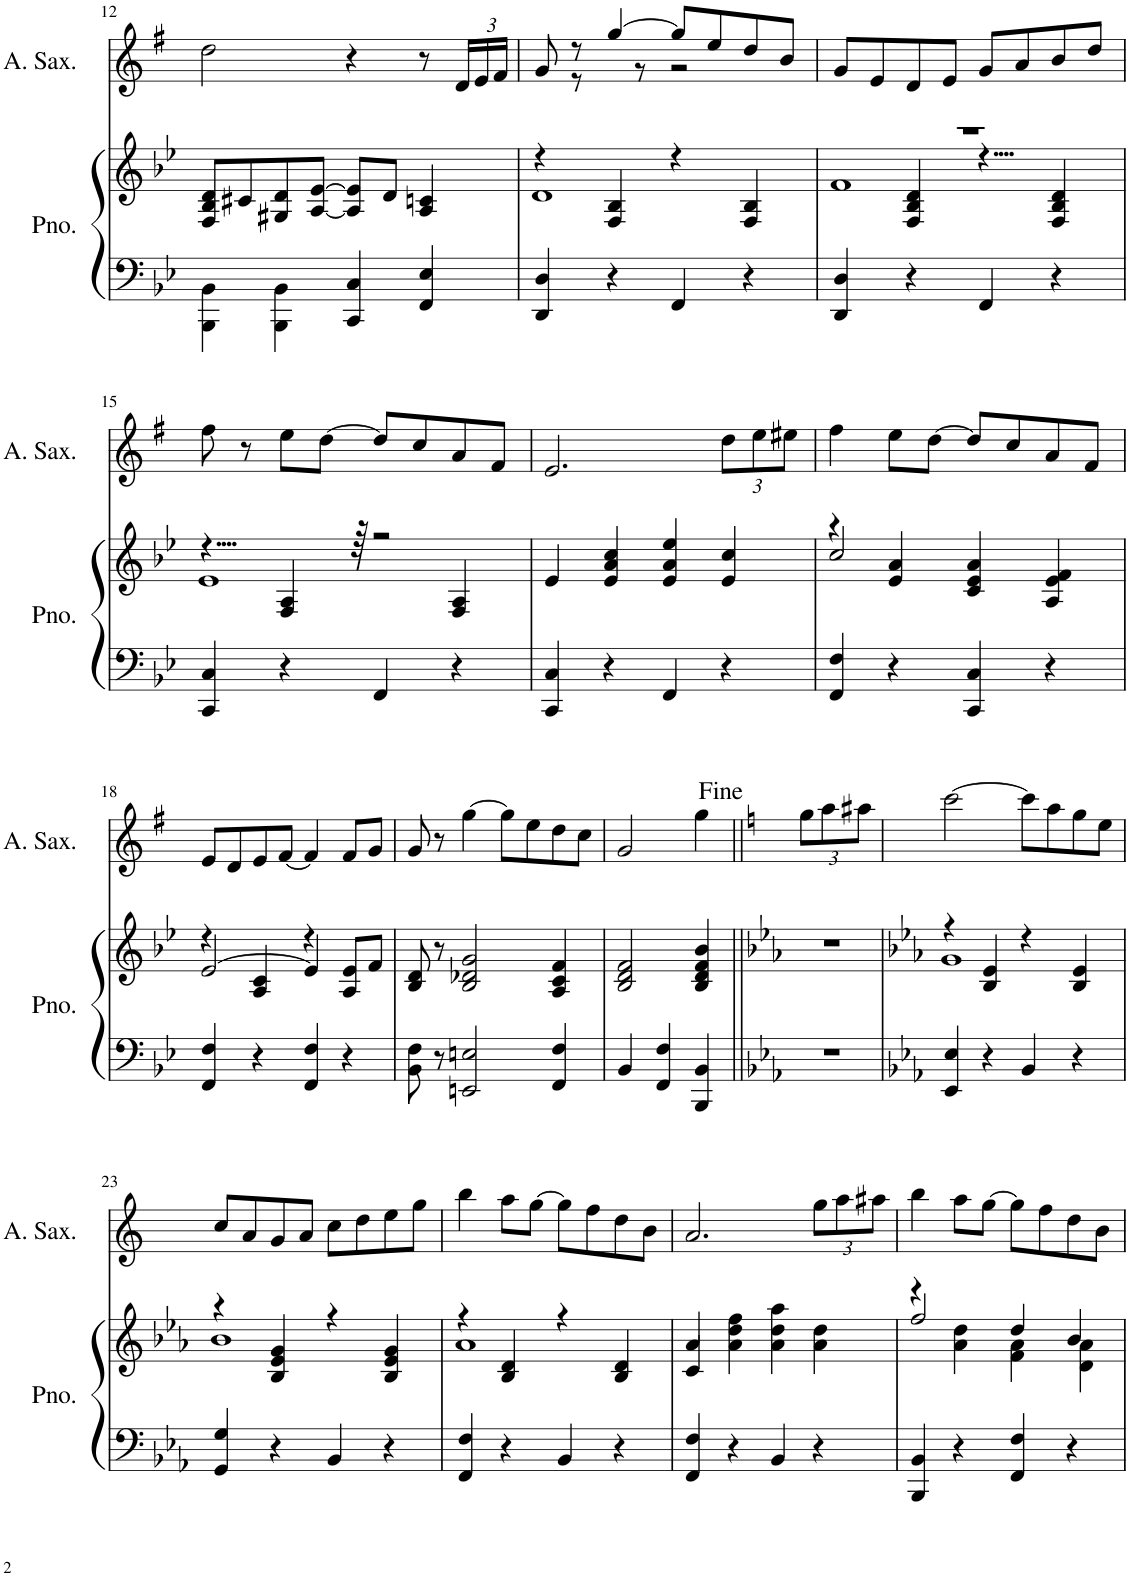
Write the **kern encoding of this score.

**kern	**kern	**kern
*part2	*part2	*part1
*staff3	*staff2	*staff1
*I"Piano	*	*I"Alto Saxophone
*I'Pno.	*	*I'A. Sax.
!!LO:PB:g=z
*clefF4	*clefG2	*clefG2
*	*	*Trd5c9
*k[b-e-]	*k[b-e-]	*k[f#]
*M4/4	*M4/4	*M4/4
*met(c|)	*met(c|)	*met(c|)
=12	=12	=12
4BBB-\ 4BB-\	8F/ 8B-/ 8d/L	2dd\
.	8c#X/	.
4BBB-\ 4BB-\	8G#X/ 8d/	.
.	[8A/ [8e-/J	.
4CC/ 4C/	8A/] 8e-/]L	4r
.	8d/J	.
4FF/ 4E-/	4A/ 4cn/	8r
*	*	*Xbrackettup
.	.	24d/LL
.	.	24e/
.	.	24f#/JJ
=13	=13	=13
*	*^	*^
4DD/ 4D/	4r	1d	8g/	8ryy
.	.	.	8r	8r
4r	4F/ 4B-/	.	[4gg/	8ryy
.	.	.	.	8r
4FF/	4r	.	8gg/L]	2r
.	.	.	8ee/	.
4r	4F/ 4B-/	.	8dd/	.
.	.	.	8b/J	.
*	*	*	*v	*v
=14	=14	=14	=14
4DD/ 4D/	1r	1f	8g/L
.	.	.	8e/
4r	.	.	8d/
.	.	.	8e/J
4FF/	.	.	8g/L
.	.	.	8a/
4r	.	.	8b/
.	.	.	8dd/J
2ryy	4F/ 4B-/ 4d/	2ryy	2ryy
.	64%31r	.	.
64%31ryy	.	4ryy	64%31ryy
.	4F/ 4B-/ 4d/	.	.
.	.	8...ryy	.
!!LO:LB:g=z
=15	=15	=15	=15
4CC/ 4C/	64%31r	1e-	8ff#\
.	.	.	8r
4r	.	.	8ee\L
.	.	.	[8dd\J
.	4F/ 4A/	.	.
4FF/	.	.	8dd/L]
.	.	.	8cc/
.	64r	.	.
4r	2r	.	8a/
.	.	.	8f#/J
2ryy	.	2ryy	2ryy
.	4F/ 4A/	.	.
=16	=16	=16	=16
4CC/ 4C/	4ryy	4e-/	2.e/
4r	4e-/ 4a/ 4cc/	2.ryy	.
4FF/	4e-/ 4a/ 4ee-/	.	.
4r	4e-/ 4cc/	.	12dd\L
.	.	.	12ee\
.	.	.	12ee#X\J
=17	=17	=17	=17
4FF/ 4F/	4r	2cc/	4ff#\
4r	4e-/ 4a/	.	8ee\L
.	.	.	[8dd\J
4CC/ 4C/	4c/ 4e-/ 4a/	2ryy	8dd/L]
.	.	.	8cc/
4r	4A/ 4e-/ 4f/	.	8a/
.	.	.	8f#/J
!!LO:LB:g=z
=18	=18	=18	=18
4FF/ 4F/	4r	[2e-/	8e/L
.	.	.	8d/
4r	4A/ 4c/	.	8e/
.	.	.	[8f#/J
4FF/ 4F/	4r	4e-/]	4f#/]
4r	8A/ 8e-/L	4ryy	8f#/L
.	8f/J	.	8g/J
*	*v	*v	*
=19	=19	=19
8BB-\ 8F\	8B-/ 8d/	8g/
8r	8r	8r
2EEn/ 2En/	2B-/ 2d-X/ 2g/	[4gg\
.	.	8gg\L]
.	.	8ee\
4FF/ 4F/	4A/ 4c/ 4f/	8dd\
.	.	8cc\J
=20	=20	=20
4BB-/	2B-/ 2d/ 2f/	2g/
4FF/ 4F/	.	.
4BBB-/ 4BB-/	4B-/ 4d/ 4f/ 4b-/	4gg\
=21||	=21||	=21||
*k[b-e-a-]	*k[b-e-a-]	*k[]
4r	1r	12gg\L
.	.	12aa\
.	.	12aa#X\J
2.ryy	.	2.ryy
=22	=22	=22
*k[b-e-a-]	*k[b-e-a-]	*k[]
*	*^	*
4EE-/ 4E-/	4r	1g	[2ccc\
4r	4B-/ 4e-/	.	.
4BB-/	4r	.	8ccc\L]
.	.	.	8aa\
4r	4B-/ 4e-/	.	8gg\
.	.	.	8ee\J
!!LO:LB:g=z
=23	=23	=23	=23
4GG/ 4G/	4r	1b-	8cc/L
.	.	.	8a/
4r	4B-/ 4e-/ 4g/	.	8g/
.	.	.	8a/J
4BB-/	4r	.	8cc\L
.	.	.	8dd\
4r	4B-/ 4e-/ 4g/	.	8ee\
.	.	.	8gg\J
=24	=24	=24	=24
4FF/ 4F/	4r	1a-	4bb\
4r	4B-/ 4d/	.	8aa\L
.	.	.	[8gg\J
4BB-/	4r	.	8gg\L]
.	.	.	8ff\
4r	4B-/ 4d/	.	8dd\
.	.	.	8b\J
=25	=25	=25	=25
4FF/ 4F/	4c/	4a-/	2.a/
4r	4a-\ 4dd\ 4ff\	2.ryy	.
4BB-/	4a-\ 4dd\ 4aa-\	.	.
4r	4a-\ 4dd\	.	12gg\L
.	.	.	12aa\
.	.	.	12aa#X\J
=26	=26	=26	=26
4BBB-/ 4BB-/	4r	2ff/	4bb\
4r	4a-\ 4dd\	.	8aa\L
.	.	.	[8gg\J
4FF/ 4F/	4f\ 4a-\	4dd/	8gg\L]
.	.	.	8ff\
4r	4d\ 4a-\	4b-/	8dd\
.	.	.	8b\J
*	*v	*v	*
=	=	=
*-	*-	*-
